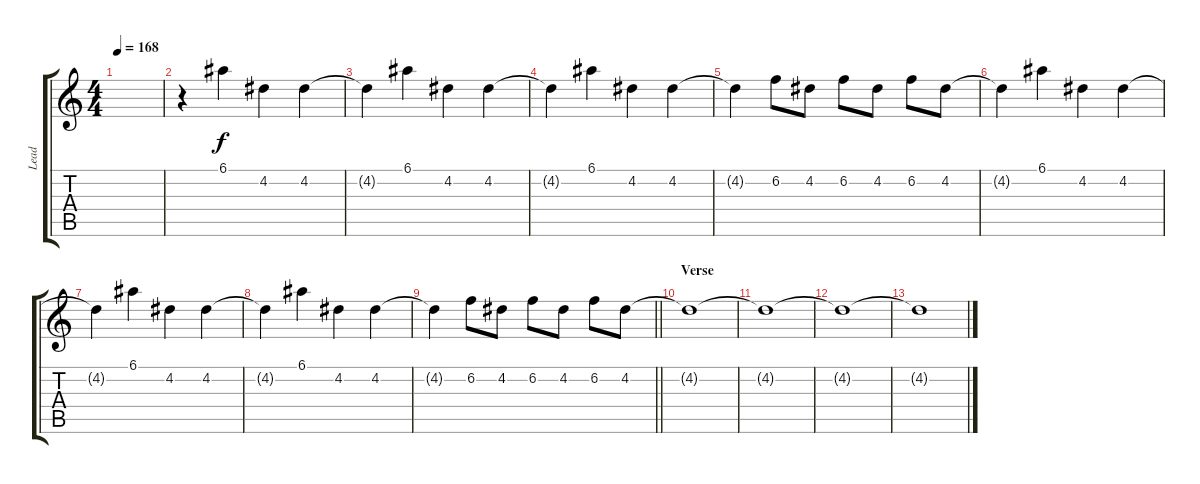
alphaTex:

\track ("Lead" "Lead") {instrument overdrivenguitar}
\staff {score tabs}
\tuning (E4 B3 G3 D3 A2 D2) {hide}
\ts (4 4)
\tempo 168
\clef g2
\ks c
|
r.4 6.1.4 4.2.4 4.2.4 |
4.2{t}.4 6.1.4 4.2.4 4.2.4 |
4.2{t}.4 6.1.4 4.2.4 4.2.4 |
4.2{t}.4 6.2.8 4.2.8 6.2.8 4.2.8 6.2.8 4.2.8 |
4.2{t}.4 6.1.4 4.2.4 4.2.4 |
4.2{t}.4 6.1.4 4.2.4 4.2.4 |
4.2{t}.4 6.1.4 4.2.4 4.2.4 |
\barLineRight lightlight
4.2{t}.4 6.2.8 4.2.8 6.2.8 4.2.8 6.2.8 4.2.8 |
\section ("" "Verse")
4.2{t}.1{volume 0} |
4.2{t}.1 |
4.2{t}.1 |
4.2{t}.1
